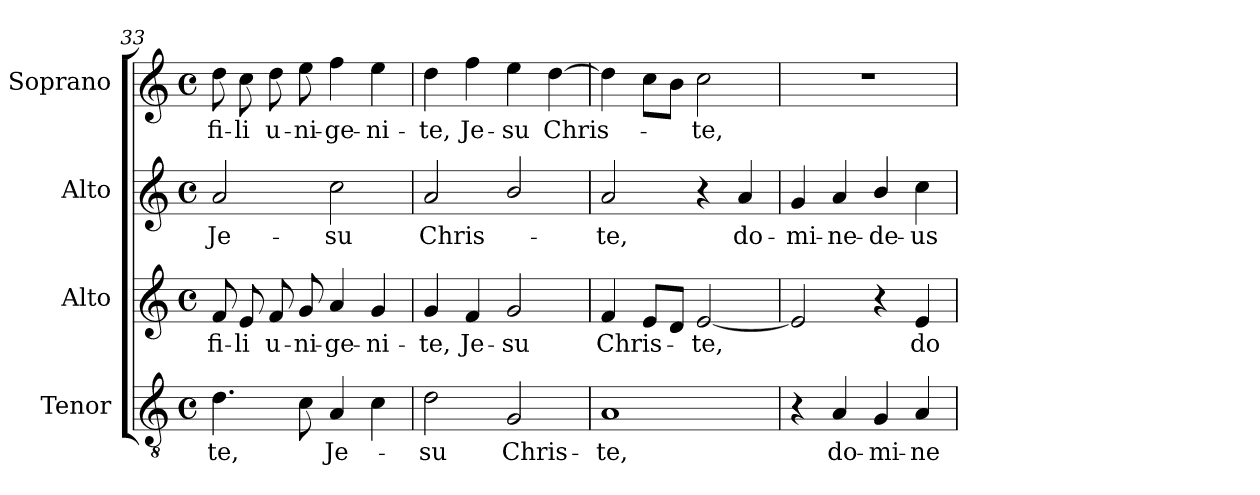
**kern	**text	**kern	**text	**kern	**text	**kern	**text
*part4	*part4	*part3	*part3	*part2	*part2	*part1	*part1
*staff4	*staff4	*staff3	*staff3	*staff2	*staff2	*staff1	*staff1
*I"Tenor	*	*I"Alto	*	*I"Alto	*	*I"Soprano	*
*I'T.	*	*I'A.	*	*I'A.	*	*I'S.	*
*clefGv2	*	*clefG2	*	*clefG2	*	*clefG2	*
*ITrd7c12	*	*	*	*	*	*	*
*k[]	*	*k[]	*	*k[]	*	*k[]	*
*C:	*	*C:	*	*C:	*	*C:	*
*M4/4	*	*M4/4	*	*M4/4	*	*M4/4	*
*met(c)	*	*met(c)	*	*met(c)	*	*met(c)	*
=33	=33	=33	=33	=33	=33	=33	=33
!	!LO:LY:b:color=#000000	!	!	!	!	!	!
!	!	!	!LO:LY:b:color=#000000	!	!	!	!
!	!	!	!	!	!LO:LY:b:color=#000000	!	!
!	!	!	!	!	!	!	!LO:LY:b:color=#000000
4.Di\	-te,	8fi/	fi-	2ai/	Je-	8ddi\	fi-
!	!	!	!LO:LY:b:color=#000000	!	!	!	!
!	!	!	!	!	!	!	!LO:LY:b:color=#000000
.	.	8ei/	-li	.	.	8cci\	-li
!	!	!	!LO:LY:b:color=#000000	!	!	!	!
!	!	!	!	!	!	!	!LO:LY:b:color=#000000
.	.	8fi/	u-	.	.	8ddi\	u-
!	!	!	!LO:LY:b:color=#000000	!	!	!	!
!	!	!	!	!	!	!	!LO:LY:b:color=#000000
8Ci\	.	8gi/	-ni-	.	.	8eei\	-ni-
!	!LO:LY:b:color=#000000	!	!	!	!	!	!
!	!	!	!LO:LY:b:color=#000000	!	!	!	!
!	!	!	!	!	!LO:LY:b:color=#000000	!	!
!	!	!	!	!	!	!	!LO:LY:b:color=#000000
4AAi/	Je-	4ai/	-ge-	2cci\	-su	4ffi\	-ge-
!	!	!	!LO:LY:b:color=#000000	!	!	!	!
!	!	!	!	!	!	!	!LO:LY:b:color=#000000
4Ci\	.	4gi/	-ni-	.	.	4eei\	-ni-
=34	=34	=34	=34	=34	=34	=34	=34
!	!LO:LY:b:color=#000000	!	!	!	!	!	!
!	!	!	!LO:LY:b:color=#000000	!	!	!	!
!	!	!	!	!	!LO:LY:b:color=#000000	!	!
!	!	!	!	!	!	!	!LO:LY:b:color=#000000
2Di\	-su	4gi/	-te,	2ai/	Chris-	4ddi\	-te,
!	!	!	!LO:LY:b:color=#000000	!	!	!	!
!	!	!	!	!	!	!	!LO:LY:b:color=#000000
.	.	4fi/	Je-	.	.	4ffi\	Je-
!	!LO:LY:b:color=#000000	!	!	!	!	!	!
!	!	!	!LO:LY:b:color=#000000	!	!	!	!
!	!	!	!	!	!	!	!LO:LY:b:color=#000000
2GGi/	Chris-	2gi/	-su	2bi/	.	4eei\	-su
!	!	!	!	!	!	!	!LO:LY:b:color=#000000
.	.	.	.	.	.	[4ddi\	Chris-
!!LO:LB:g=z
=35	=35	=35	=35	=35	=35	=35	=35
!	!LO:LY:b:color=#000000	!	!	!	!	!	!
!	!	!	!LO:LY:b:color=#000000	!	!	!	!
!	!	!	!	!	!LO:LY:b:color=#000000	!	!
1AAi	-te,	4fi/	Chris-	2ai/	-te,	4ddi\]	.
.	.	8ei/L	.	.	.	8cci\L	.
.	.	8di/J	.	.	.	8bi\J	.
!	!	!	!LO:LY:b:color=#000000	!	!	!	!
!	!	!	!	!	!	!	!LO:LY:b:color=#000000
.	.	[2ei/	-te,	4r	.	2cci\	-te,
!	!	!	!	!	!LO:LY:b:color=#000000	!	!
.	.	.	.	4ai/	do-	.	.
=36	=36	=36	=36	=36	=36	=36	=36
!	!	!	!	!	!LO:LY:b:color=#000000	!	!
4r	.	2ei/]	.	4gi/	-mi-	1r	.
!	!LO:LY:b:color=#000000	!	!	!	!	!	!
!	!	!	!	!	!LO:LY:b:color=#000000	!	!
4AAi/	do-	.	.	4ai/	-ne-	.	.
!	!LO:LY:b:color=#000000	!	!	!	!	!	!
!	!	!	!	!	!LO:LY:b:color=#000000	!	!
4GGi/	-mi-	4r	.	4bi/	-de-	.	.
!	!LO:LY:b:color=#000000	!	!	!	!	!	!
!	!	!	!LO:LY:b:color=#000000	!	!	!	!
!	!	!	!	!	!LO:LY:b:color=#000000	!	!
4AAi/	-ne	4ei/	do-	4cci\	-us	.	.
=	=	=	=	=	=	=	=
*-	*-	*-	*-	*-	*-	*-	*-
